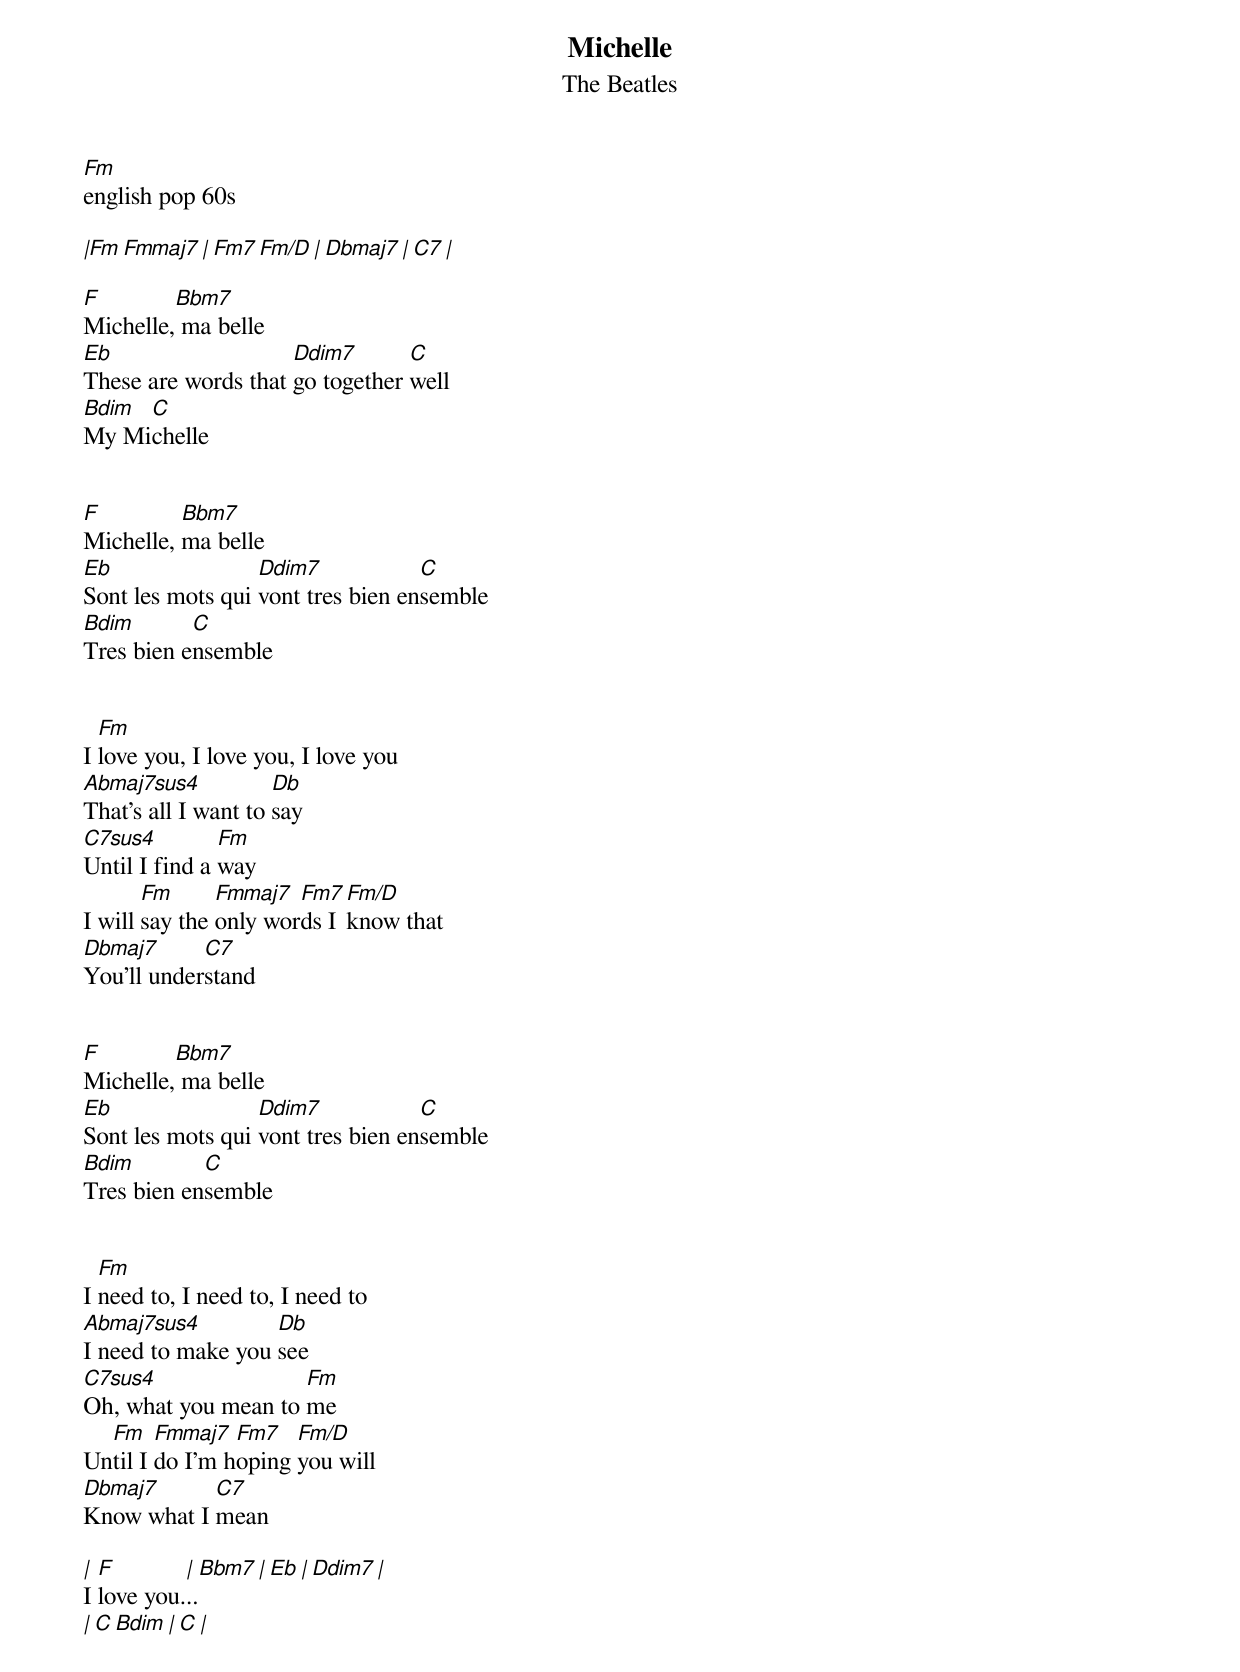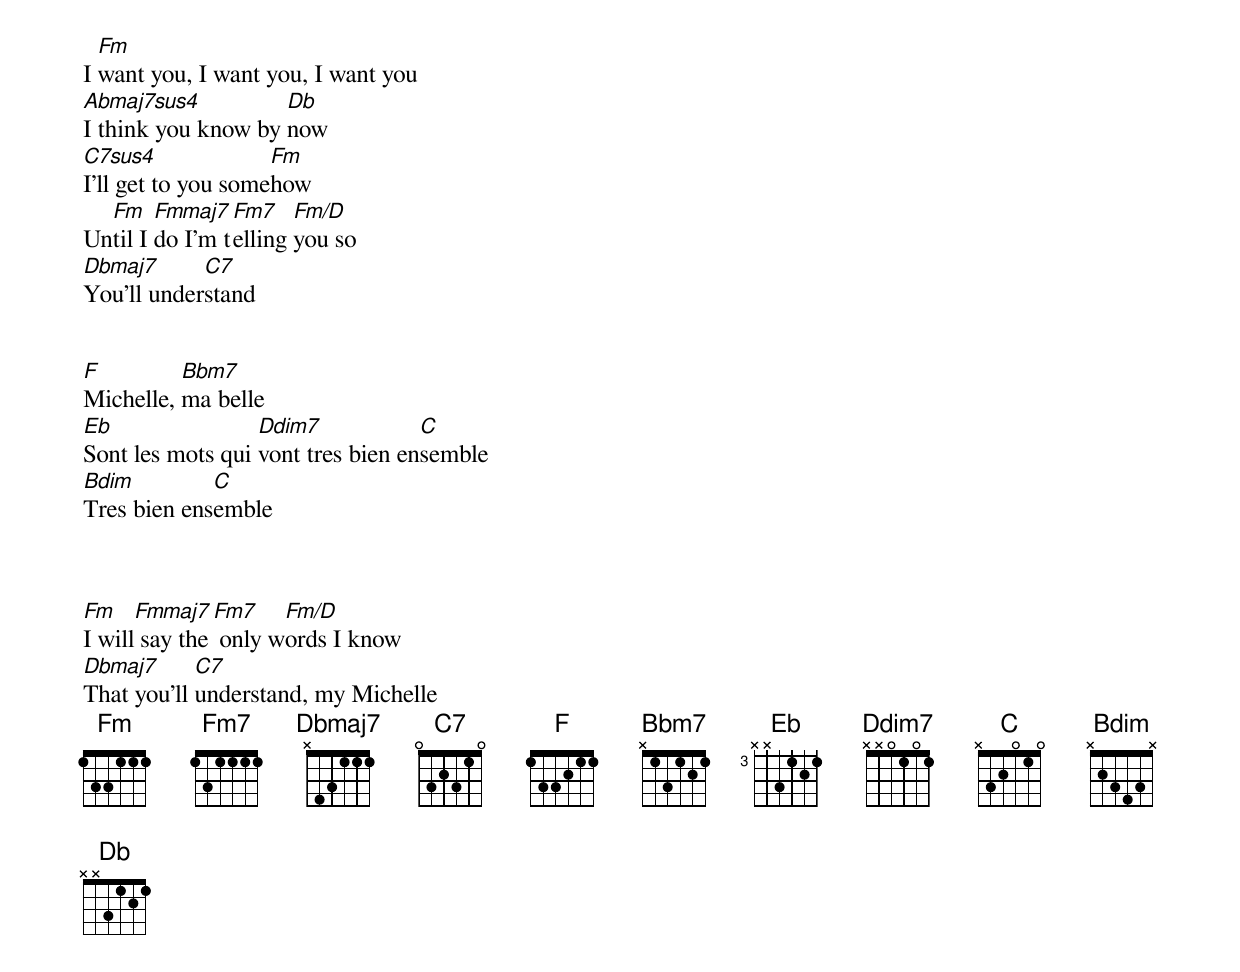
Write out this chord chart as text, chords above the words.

Michelle
The Beatles
Fm
english pop 60s

|Fm   Fmmaj7  | Fm7   Fm/D | Dbmaj7       | C7         |

F        Bbm7
Michelle, ma belle
Eb                   Ddim7       C
These are words that go together well
Bdim C
My Michelle


F         Bbm7
Michelle, ma belle
Eb                Ddim7            C
Sont les mots qui vont tres bien ensemble
Bdim       C
Tres bien ensemble


  Fm
I love you, I love you, I love you
Abmaj7sus4           Db
That's all I want to say
C7sus4         Fm
Until I find a way
       Fm      Fmmaj7  Fm7  Fm/D
I will say the only words I know that
Dbmaj7      C7
You'll understand


F        Bbm7
Michelle, ma belle
Eb                Ddim7            C
Sont les mots qui vont tres bien ensemble
Bdim        C
Tres bien ensemble


  Fm
I need to, I need to, I need to
Abmaj7sus4         Db
I need to make you see
C7sus4               Fm
Oh, what you mean to me
  Fm    Fmmaj7  Fm7   Fm/D
Until I do I'm hoping you will
Dbmaj7      C7
Know what I mean

| F        | Bbm7    | Eb     |  Ddim7    |
I love you...
| C  Bdim  |   C     |


  Fm
I want you, I want you, I want you
Abmaj7sus4          Db
I think you know by now
C7sus4              Fm
I'll get to you somehow
  Fm    Fmmaj7  Fm7    Fm/D
Until I do I'm telling you so
Dbmaj7      C7
You'll understand


F         Bbm7
Michelle, ma belle
Eb                Ddim7            C
Sont les mots qui vont tres bien ensemble
Bdim         C
Tres bien ensemble



Fm    Fmmaj7  Fm7    Fm/D
I will say the only words I know
Dbmaj7      C7
That you'll understand, my Michelle
